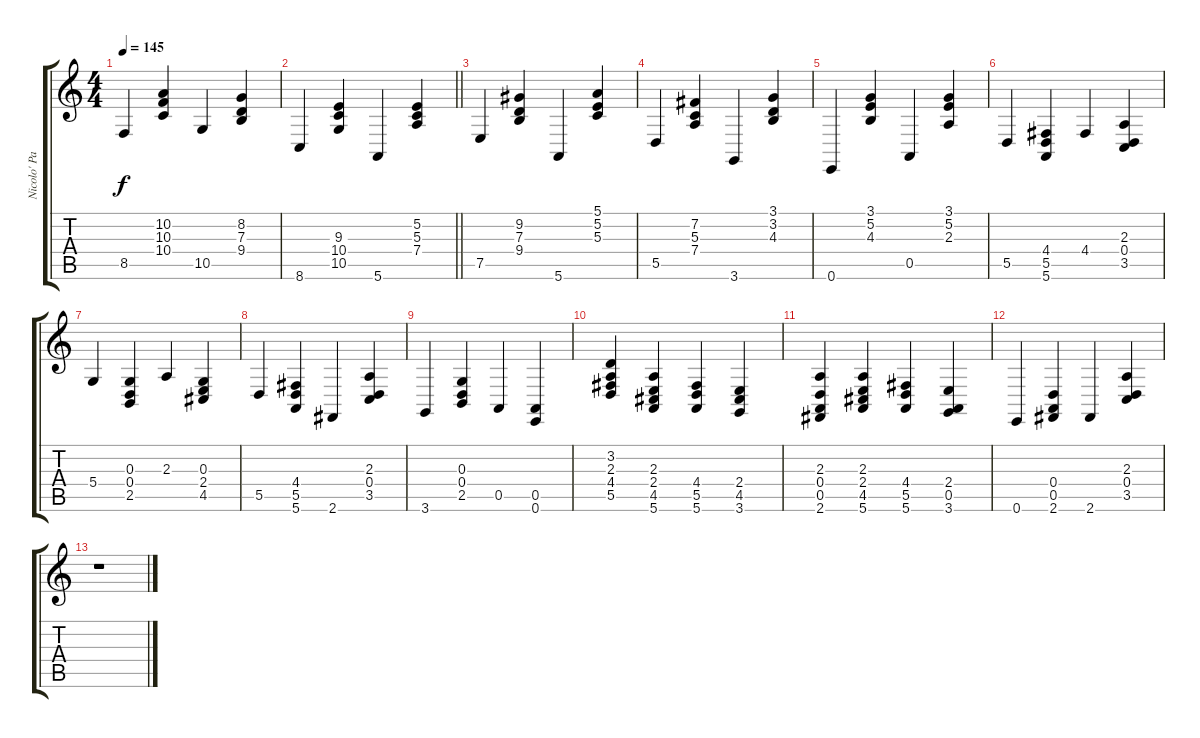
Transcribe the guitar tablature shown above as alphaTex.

\track ("Nicolo' Paganini" "Nicolo' Pa") {instrument acousticgrandpiano}
\staff {score tabs}
\tuning (E4 B3 G3 D3 A2 E2) {hide}
\ts (4 4)
\tempo 145
\clef g2
\ks c
8.5.4{dy f} (10.2 10.3 10.4).4 10.5.4 (8.2 7.3 9.4).4 |
\barLineRight lightlight
8.6.4 (9.3 10.4 10.5).4 5.6.4 (5.2 5.3 7.4).4 |
7.5.4 (9.2 7.3 9.4).4 5.6.4 (5.1 5.2 5.3).4 |
5.5.4 (7.2 5.3 7.4).4 3.6.4 (3.1 3.2 4.3).4 |
0.6.4 (3.1 5.2 4.3).4 0.5.4 (3.1 5.2 2.3).4 |
5.5.4 (4.4 5.5 5.6).4 4.4.4 (2.3 0.4 3.5).4 |
5.4.4 (0.3 0.4 2.5).4 2.3.4 (0.3 2.4 4.5).4 |
5.5.4 (4.4 5.5 5.6).4 2.6.4 (2.3 0.4 3.5).4 |
3.6.4 (0.3 0.4 2.5).4 0.5.4 (0.5 0.6).4 |
(3.2 2.3 4.4 5.5).4 (2.3 2.4 4.5 5.6).4 (4.4 5.5 5.6).4 (2.4 4.5 3.6).4 |
(2.3 0.4 0.5 2.6).4 (2.3 2.4 4.5 5.6).4 (4.4 5.5 5.6).4 (2.4 0.5 3.6).4 |
0.6.4 (0.4 0.5 2.6).4 2.6.4 (2.3 0.4 3.5).4 |
r.1
